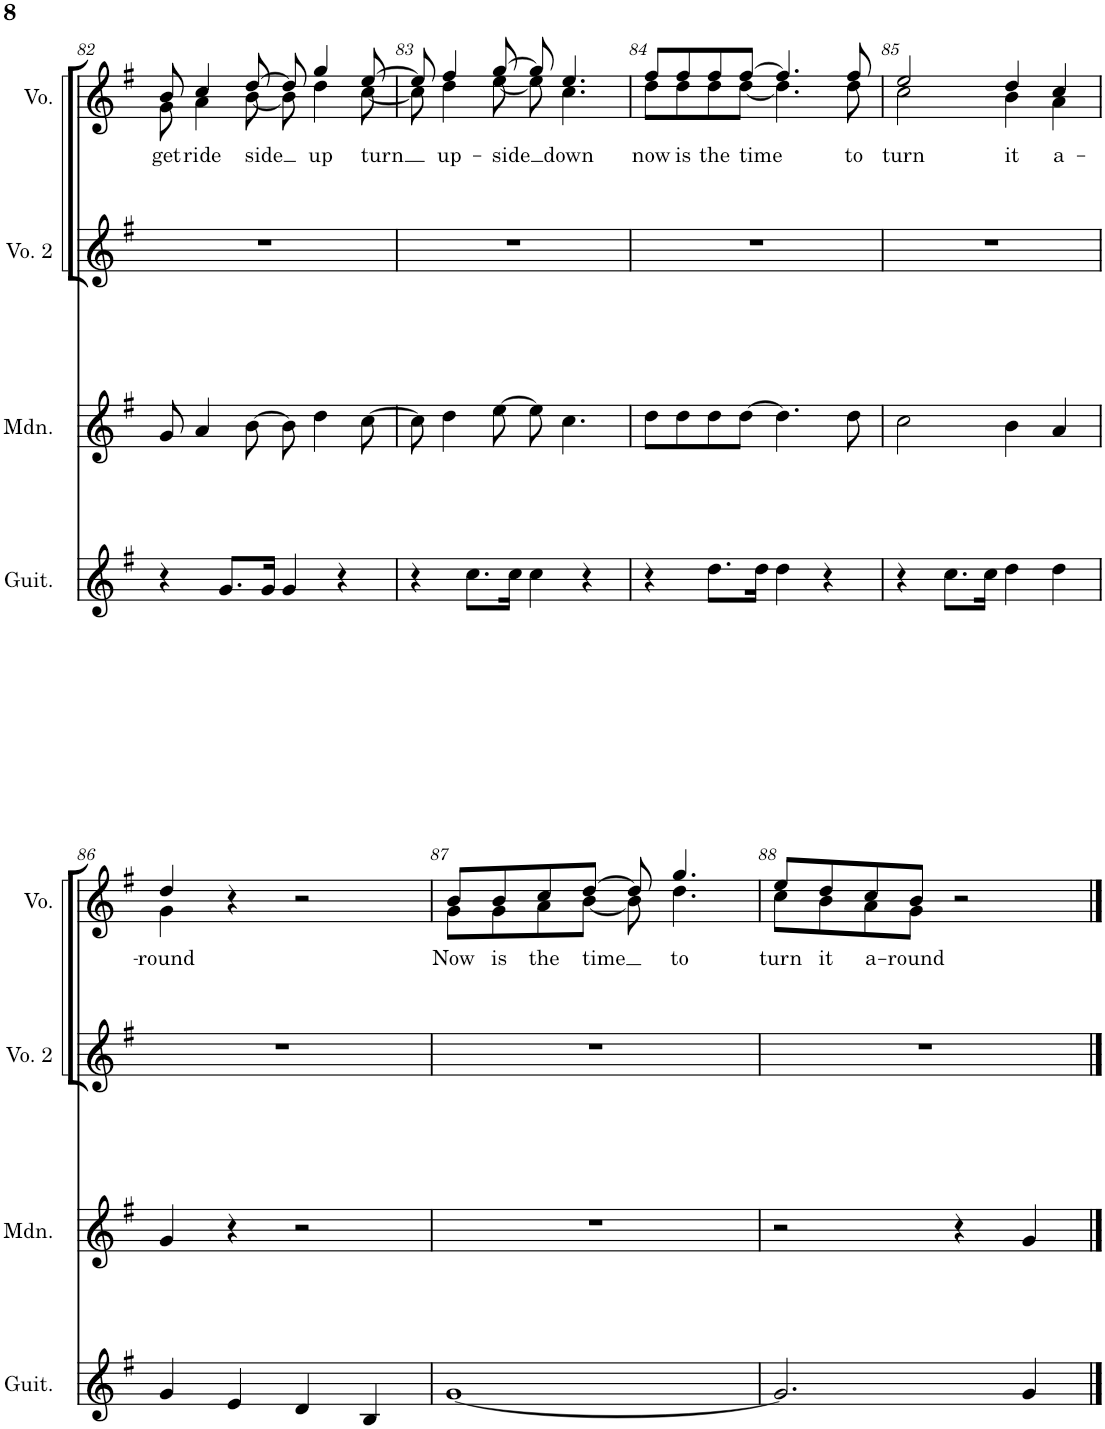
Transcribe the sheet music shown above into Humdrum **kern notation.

**kern	**kern	**kern	**kern	**text
*part4	*part3	*part2	*part1	*part1
*staff4	*staff3	*staff2	*staff1	*staff1
*I"Guitar	*I"Mandolin	*I"Voice 2	*I"Voice	*
*I'Guit.	*I'Mdn.	*I'Vo. 2	*I'Vo.	*
!!LO:PB:g=z
*clefG2	*clefG2	*clefG2	*clefG2	*
*Trd7c12	*	*	*	*
*k[f#]	*k[f#]	*k[f#]	*k[f#]	*
*M4/4	*M4/4	*M4/4	*M4/4	*
=82	=82	=82	=82	=82
!	!	!	!	!LO:LY:b
*	*	*	*^	*
4r	8g/	1r	8g\	8b/	get
!	!	!	!	!	!LO:LY:b
.	4a/	.	4a\	4cc/	ride
8.g/L	.	.	.	.	.
!	!	!	!	!	!LO:LY:b
.	[8b\	.	[8b\	[8dd/	side
16g/Jk	.	.	.	.	.
4g/	8b\]	.	8b\]	8dd/]	.
!	!	!	!	!	!LO:LY:b
.	4dd\	.	4dd\	4gg/	up
4r	.	.	.	.	.
!	!	!	!	!	!LO:LY:b
.	[8cc\	.	[8cc\	[8ee/	turn
=83	=83	=83	=83	=83	=83
4r	8cc\]	1r	8cc\]	8ee/]	.
!	!	!	!	!	!LO:LY:b
.	4dd\	.	4dd\	4ff#/	up-
8.cc\L	.	.	.	.	.
!	!	!	!	!	!LO:LY:b
.	[8ee\	.	[8ee\	[8gg/	-side
16cc\Jk	.	.	.	.	.
4cc\	8ee\]	.	8ee\]	8gg/]	.
!	!	!	!	!	!LO:LY:b
.	4.cc\	.	4.cc\	4.ee/	down
4r	.	.	.	.	.
=84	=84	=84	=84	=84	=84
!	!	!	!	!	!LO:LY:b
4r	8dd\L	1r	8dd\L	8ff#/L	now
!	!	!	!	!	!LO:LY:b
.	8dd\	.	8dd\	8ff#/	is
!	!	!	!	!	!LO:LY:b
8.dd\L	8dd\	.	8dd\	8ff#/	the
!	!	!	!	!	!LO:LY:b
.	[8dd\J	.	[8dd\J	[8ff#/J	time
16dd\Jk	.	.	.	.	.
4dd\	4.dd\]	.	4.dd\]	4.ff#/]	.
4r	.	.	.	.	.
!	!	!	!	!	!LO:LY:b
.	8dd\	.	8dd\	8ff#/	to
=85	=85	=85	=85	=85	=85
!	!	!	!	!	!LO:LY:b
4r	2cc\	1r	2cc\	2ee/	turn
8.cc\L	.	.	.	.	.
16cc\Jk	.	.	.	.	.
!	!	!	!	!	!LO:LY:b
4dd\	4b\	.	4b\	4dd/	it
!	!	!	!	!	!LO:LY:b
4dd\	4a/	.	4a\	4cc/	a-
!!LO:LB:g=z	!!
=86	=86	=86	=86	=86	=86
!	!	!	!	!	!LO:LY:b
4g/	4g/	1r	4g\	4dd/	-round
4e/	4r	.	4r	4ryy	.
4d/	2r	.	2r	2ryy	.
4B/	.	.	.	.	.
=87	=87	=87	=87	=87	=87
!	!	!	!	!	!LO:LY:b
[1g	1r	1r	8g\L	8b/L	Now
!	!	!	!	!	!LO:LY:b
.	.	.	8g\	8b/	is
!	!	!	!	!	!LO:LY:b
.	.	.	8a\	8cc/	the
!	!	!	!	!	!LO:LY:b
.	.	.	[8b\J	[8dd/J	time
.	.	.	8b\]	8dd/]	.
!	!	!	!	!	!LO:LY:b
.	.	.	4.dd\	4.gg/	to
=88	=88	=88	=88	=88	=88
!	!	!	!	!	!LO:LY:b
2.g/]	2r	1r	8cc\L	8ee/L	turn
!	!	!	!	!	!LO:LY:b
.	.	.	8b\	8dd/	it
!	!	!	!	!	!LO:LY:b
.	.	.	8a\	8cc/	a-
!	!	!	!	!	!LO:LY:b
.	.	.	8g\J	8b/J	-round
.	4r	.	2r	2ryy	.
4g/	4g/	.	.	.	.
*	*	*	*v	*v	*
==	==	==	==	==
*-	*-	*-	*-	*-
